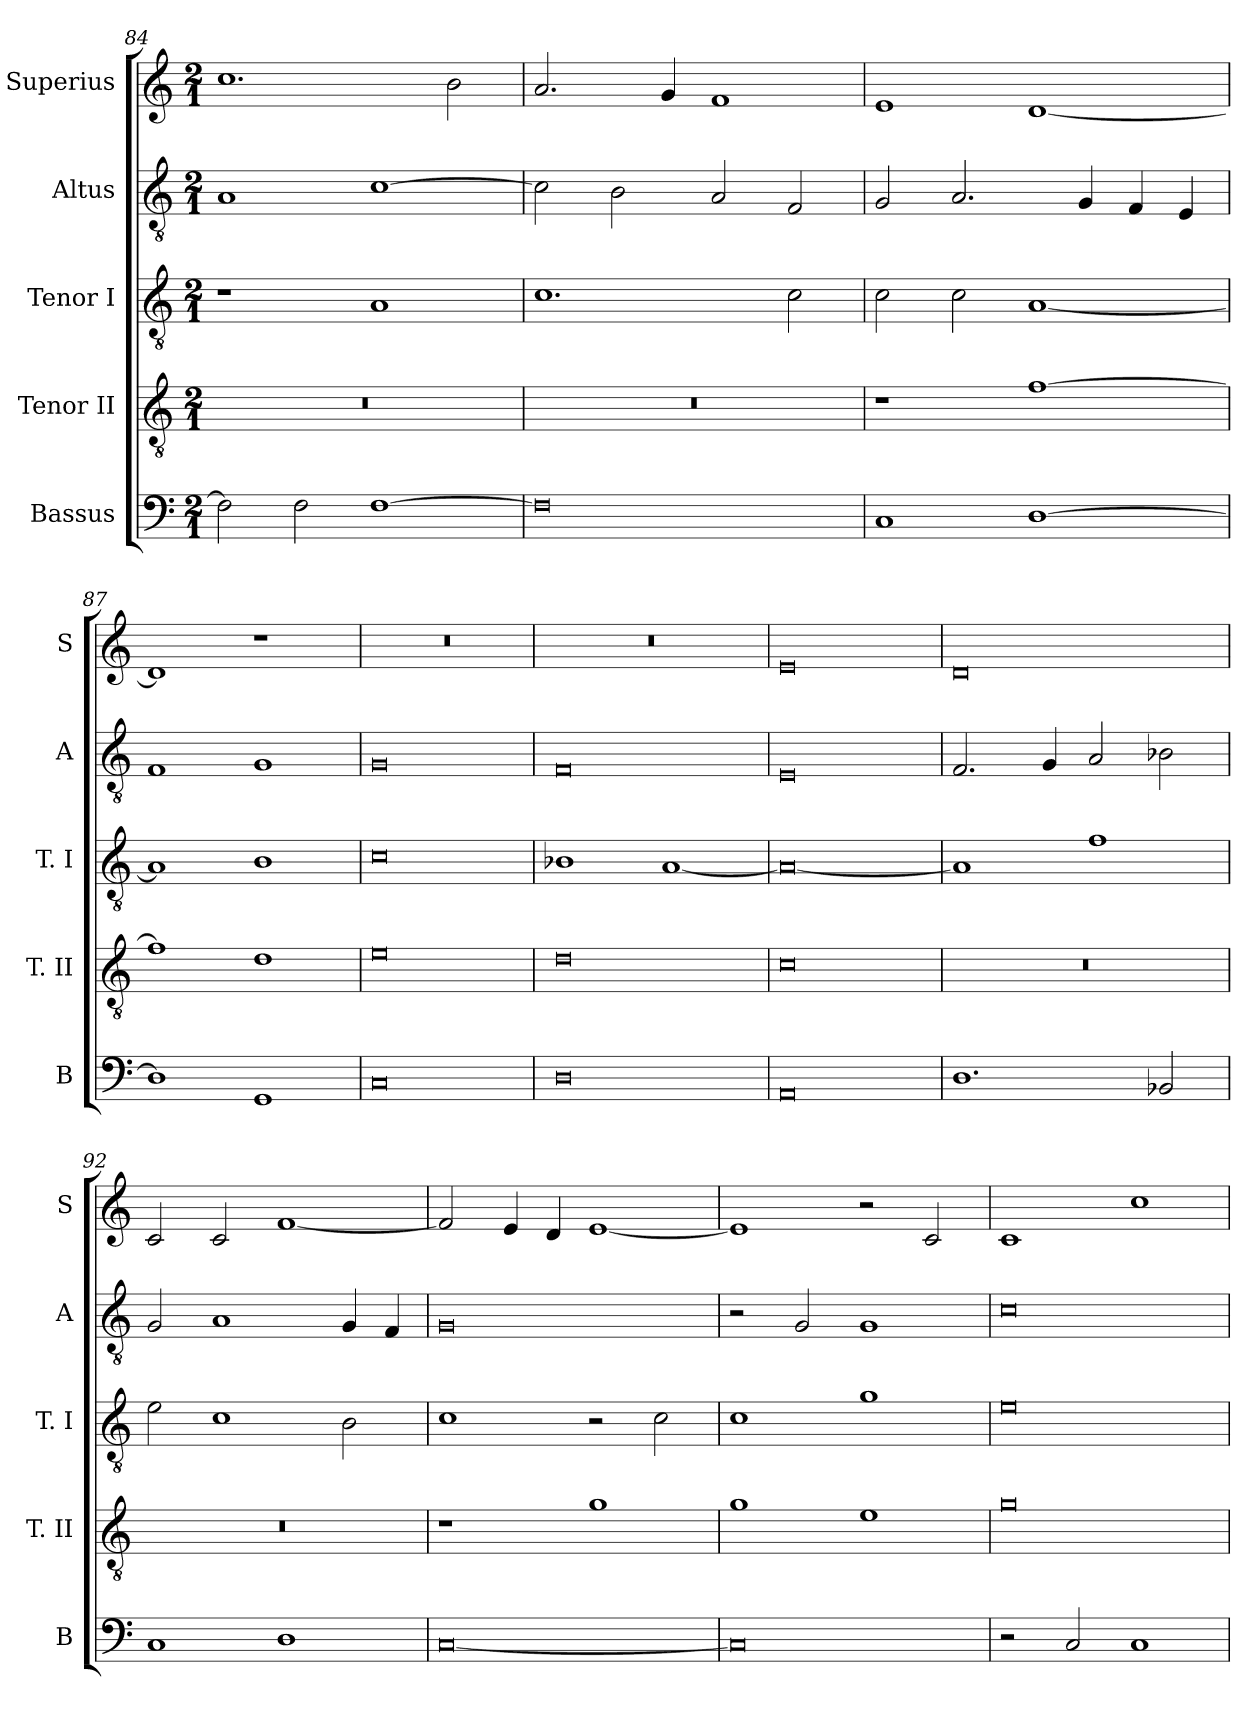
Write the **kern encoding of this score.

**kern	**kern	**kern	**kern	**kern
*part5	*part4	*part3	*part2	*part1
*staff5	*staff4	*staff3	*staff2	*staff1
*I"Bassus	*I"Tenor II	*I"Tenor I	*I"Altus	*I"Superius
*I'B	*I'T. II	*I'T. I	*I'A	*I'S
*clefF4	*clefGv2	*clefGv2	*clefGv2	*clefG2
*k[]	*k[]	*k[]	*k[]	*k[]
*C:	*C:	*C:	*C:	*C:
*M2/1	*M2/1	*M2/1	*M2/1	*M2/1
=84	=84	=84	=84	=84
2F]	0r	1r	1A	1.cc
2F	.	.	.	.
[1F	.	1A	[1c	.
.	.	.	.	2b
=85	=85	=85	=85	=85
0F]	0r	1.c	2c]	2.a
.	.	.	2B	.
.	.	.	.	4g
.	.	.	2A	1f
.	.	2c	2F	.
=86	=86	=86	=86	=86
1C	1r	2c	2G	1e
.	.	2c	2.A	.
[1D	[1f	[1A	.	[1d
.	.	.	4G	.
.	.	.	4F	.
.	.	.	4E	.
=87	=87	=87	=87	=87
1D]	1f]	1A]	1F	1d]
1GG	1d	1B	1G	1r
=88	=88	=88	=88	=88
0C	0e	0c	0G	0r
=89	=89	=89	=89	=89
0D	0d	1B-X	0F	0r
.	.	[1A	.	.
=90	=90	=90	=90	=90
0AA	0c	0A_	0E	0e
=91	=91	=91	=91	=91
1.D	0r	1A]	2.F	0d
.	.	.	4G	.
.	.	1f	2A	.
2BB-X	.	.	2B-X	.
=92	=92	=92	=92	=92
1C	0r	2e	2G	2c
.	.	1c	1A	2c
1D	.	.	.	[1f
.	.	2B	4G	.
.	.	.	4F	.
=93	=93	=93	=93	=93
[0C	1r	1c	0G	2f]
.	.	.	.	4e
.	.	.	.	4d
.	1g	2r	.	[1e
.	.	2c	.	.
=94	=94	=94	=94	=94
0C]	1g	1c	2r	1e]
.	.	.	2G	.
.	1e	1g	1G	2r
.	.	.	.	2c
=95	=95	=95	=95	=95
2r	0g	0e	0c	1c
2C	.	.	.	.
1C	.	.	.	1cc
=	=	=	=	=
*-	*-	*-	*-	*-
